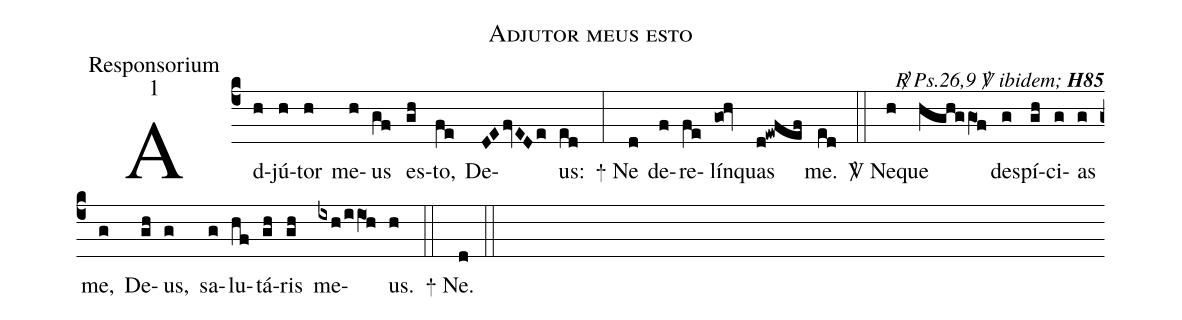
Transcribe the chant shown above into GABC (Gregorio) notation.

name:Adjutor meus esto;
office-part:Responsorium;
mode:1;
commentary:{\itshape\mdseries \Rbar\  Ps.26,9 \Vbar\  ibidem;\/} {\bfseries H85};
%%
(c4) Ad(h)jú(h)tor(h) me(h)us(gf) es(gh)to,(fe) De(DEfvEDe)us:(ed) (:)
<sp>+</sp> Ne(d) de(f)re(fe)lín(go0!hv)quas(d!ewfef) me.(ed) (::)
<sp>V/</sp> Ne(h)que(hghg/gO1f) de(g)spí(gh)ci(g)as(g) me,(g) De(gh)us,(g) sa(g)lu(hf)tá(gh)ris(gh) me(ixh/iiO1h)us.(h) (::)
<sp>+</sp> Ne.(d) (::)
